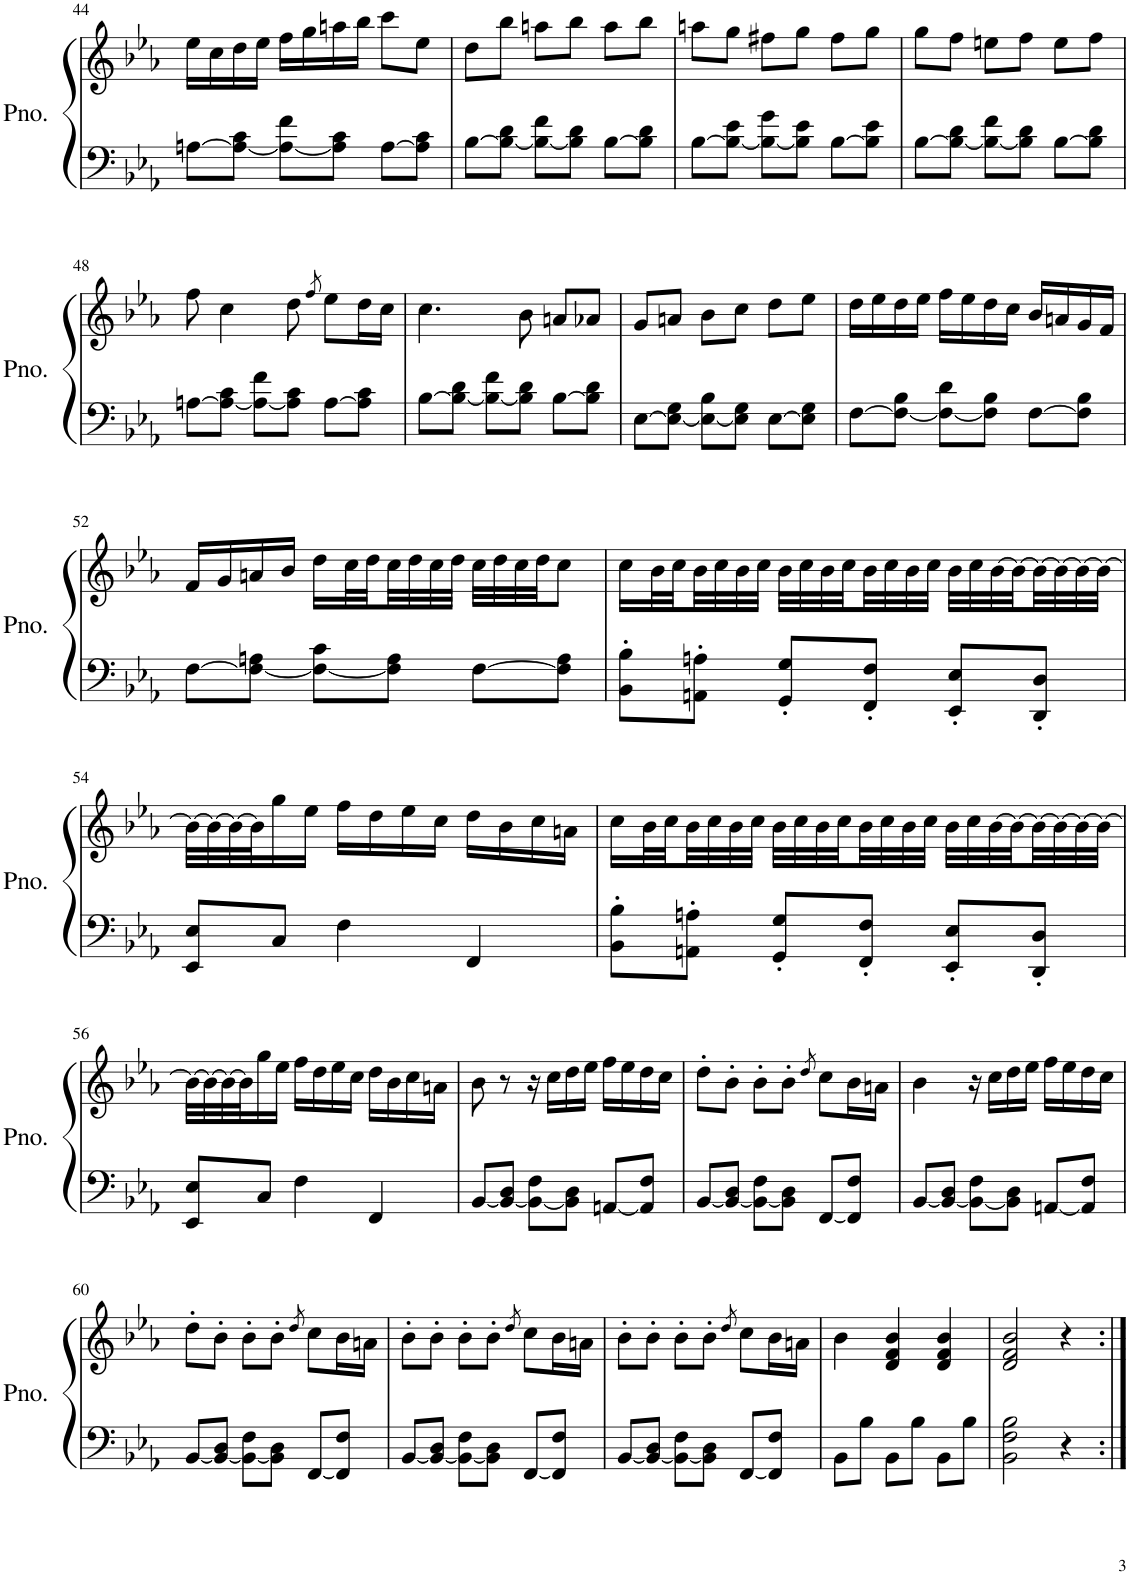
**kern	**kern
*part1	*part1
*staff2	*staff1
*I"Piano	*
*I'Pno.	*
!!LO:PB:g=z
*clefF4	*clefG2
*k[b-e-a-]	*k[b-e-a-]
*M3/4	*M3/4
=44	=44
[8An\L	16ee-\LL
.	16cc\
8A\_ 8c\J	16dd\
.	16ee-\JJ
8A\_ 8f\L	16ff\LL
.	16gg\
8A\] 8c\J	16aan\
.	16bb-\JJ
[8A\L	8ccc\L
8A\] 8c\J	8ee-\J
=45	=45
[8B-\L	8dd\L
8B-\_ 8d\J	8bb-\J
8B-\_ 8f\L	8aan\L
8B-\] 8d\J	8bb-\J
[8B-\L	8aa\L
8B-\] 8d\J	8bb-\J
=46	=46
[8B-\L	8aan\L
8B-\_ 8e-\J	8gg\J
8B-\_ 8g\L	8ff#X\L
8B-\] 8e-\J	8gg\J
[8B-\L	8ff#\L
8B-\] 8e-\J	8gg\J
=47	=47
[8B-\L	8gg\L
8B-\_ 8d\J	8ff\J
8B-\_ 8f\L	8een\L
8B-\] 8d\J	8ff\J
[8B-\L	8ee\L
8B-\] 8d\J	8ff\J
!!LO:LB:g=z
=48	=48
[8An\L	8ff\
8A\_ 8c\J	4cc\
8A\_ 8f\L	.
8A\] 8c\J	8dd\
.	8qff/
[8A\L	8ee-\L
8A\] 8c\J	16dd\L
.	16cc\JJ
=49	=49
[8B-\L	4.cc\
8B-\_ 8d\J	.
8B-\_ 8f\L	.
8B-\] 8d\J	8b-\
[8B-\L	8an/L
8B-\] 8d\J	8a-X/J
=50	=50
[8E-\L	8g/L
8E-\_ 8G\J	8an/J
8E-\_ 8B-\L	8b-\L
8E-\] 8G\J	8cc\J
[8E-\L	8dd\L
8E-\] 8G\J	8ee-\J
=51	=51
[8F\L	16dd\LL
.	16ee-\
8F\_ 8B-\J	16dd\
.	16ee-\JJ
8F\_ 8d\L	16ff\LL
.	16ee-\
8F\] 8B-\J	16dd\
.	16cc\JJ
[8F\L	16b-/LL
.	16an/
8F\] 8B-\J	16g/
.	16f/JJ
!!LO:LB:g=z
=52	=52
[8F\L	16f/LL
.	16g/
8F\_ 8An\J	16an/
.	16b-/JJ
8F\_ 8c\L	16dd\LL
.	32cc\L
.	32dd\
8F\] 8A\J	32cc\
.	32dd\
.	32cc\
.	32dd\JJJ
[8F\L	32cc\LLL
.	32dd\
.	32cc\
.	32dd\JJ
8F\] 8A\J	8cc\J
=53	=53
8BB-\' 8B-\'L	16cc\LL
.	32b-\L
.	32cc\
8AAn\' 8An\'J	32b-\
.	32cc\
.	32b-\
.	32cc\JJJ
8GG/' 8G/'L	32b-\LLL
.	32cc\
.	32b-\
.	32cc\
8FF/' 8F/'J	32b-\
.	32cc\
.	32b-\
.	32cc\JJJ
8EE-/' 8E-/'L	32b-\LLL
.	32cc\
.	[32b-\
.	32b-\_
8DD/' 8D/'J	32b-\_
.	32b-\_
.	32b-\_
.	32b-\JJJ_
!!LO:LB:g=z
=54	=54
8EE-/ 8E-/L	32b-\LLL_
.	32b-\_
.	32b-\_
.	32b-\J]
8C/J	16gg\
.	16ee-\JJ
4F\	16ff\LL
.	16dd\
.	16ee-\
.	16cc\JJ
4FF/	16dd\LL
.	16b-\
.	16cc\
.	16an\JJ
=55	=55
8BB-\' 8B-\'L	16cc\LL
.	32b-\L
.	32cc\
8AAn\' 8An\'J	32b-\
.	32cc\
.	32b-\
.	32cc\JJJ
8GG/' 8G/'L	32b-\LLL
.	32cc\
.	32b-\
.	32cc\
8FF/' 8F/'J	32b-\
.	32cc\
.	32b-\
.	32cc\JJJ
8EE-/' 8E-/'L	32b-\LLL
.	32cc\
.	[32b-\
.	32b-\_
8DD/' 8D/'J	32b-\_
.	32b-\_
.	32b-\_
.	32b-\JJJ_
!!LO:LB:g=z
=56	=56
8EE-/ 8E-/L	32b-\LLL_
.	32b-\_
.	32b-\_
.	32b-\J]
8C/J	16gg\
.	16ee-\JJ
4F\	16ff\LL
.	16dd\
.	16ee-\
.	16cc\JJ
4FF/	16dd\LL
.	16b-\
.	16cc\
.	16an\JJ
=57	=57
[8BB-/L	8b-\
8BB-/_ 8D/J	8r
8BB-\_ 8F\L	16r
.	16cc\LL
8BB-\] 8D\J	16dd\
.	16ee-\JJ
[8AAn/L	16ff\LL
.	16ee-\
8AA/] 8F/J	16dd\
.	16cc\JJ
=58	=58
[8BB-/L	8dd'\L
8BB-/_ 8D/J	8b-'\J
8BB-\_ 8F\L	8b-'\L
8BB-\] 8D\J	8b-'\J
.	8qdd/
[8FF/L	8cc\L
8FF/] 8F/J	16b-\L
.	16an\JJ
=59	=59
[8BB-/L	4b-\
8BB-/_ 8D/J	.
8BB-\_ 8F\L	16r
.	16cc\LL
8BB-\] 8D\J	16dd\
.	16ee-\JJ
[8AAn/L	16ff\LL
.	16ee-\
8AA/] 8F/J	16dd\
.	16cc\JJ
!!LO:LB:g=z
=60	=60
[8BB-/L	8dd'\L
8BB-/_ 8D/J	8b-'\J
8BB-\_ 8F\L	8b-'\L
8BB-\] 8D\J	8b-'\J
.	8qdd/
[8FF/L	8cc\L
8FF/] 8F/J	16b-\L
.	16an\JJ
=61	=61
[8BB-/L	8b-'\L
8BB-/_ 8D/J	8b-'\J
8BB-\_ 8F\L	8b-'\L
8BB-\] 8D\J	8b-'\J
.	8qdd/
[8FF/L	8cc\L
8FF/] 8F/J	16b-\L
.	16an\JJ
=62	=62
[8BB-/L	8b-'\L
8BB-/_ 8D/J	8b-'\J
8BB-\_ 8F\L	8b-'\L
8BB-\] 8D\J	8b-'\J
.	8qdd/
[8FF/L	8cc\L
8FF/] 8F/J	16b-\L
.	16an\JJ
=63	=63
8BB-\L	4b-\
8B-\J	.
8BB-\L	4d/ 4f/ 4b-/
8B-\J	.
8BB-\L	4d/ 4f/ 4b-/
8B-\J	.
=64	=64
2BB-\ 2F\ 2B-\	2d/ 2f/ 2b-/
4r	4r
=:|!	=:|!
*-	*-
